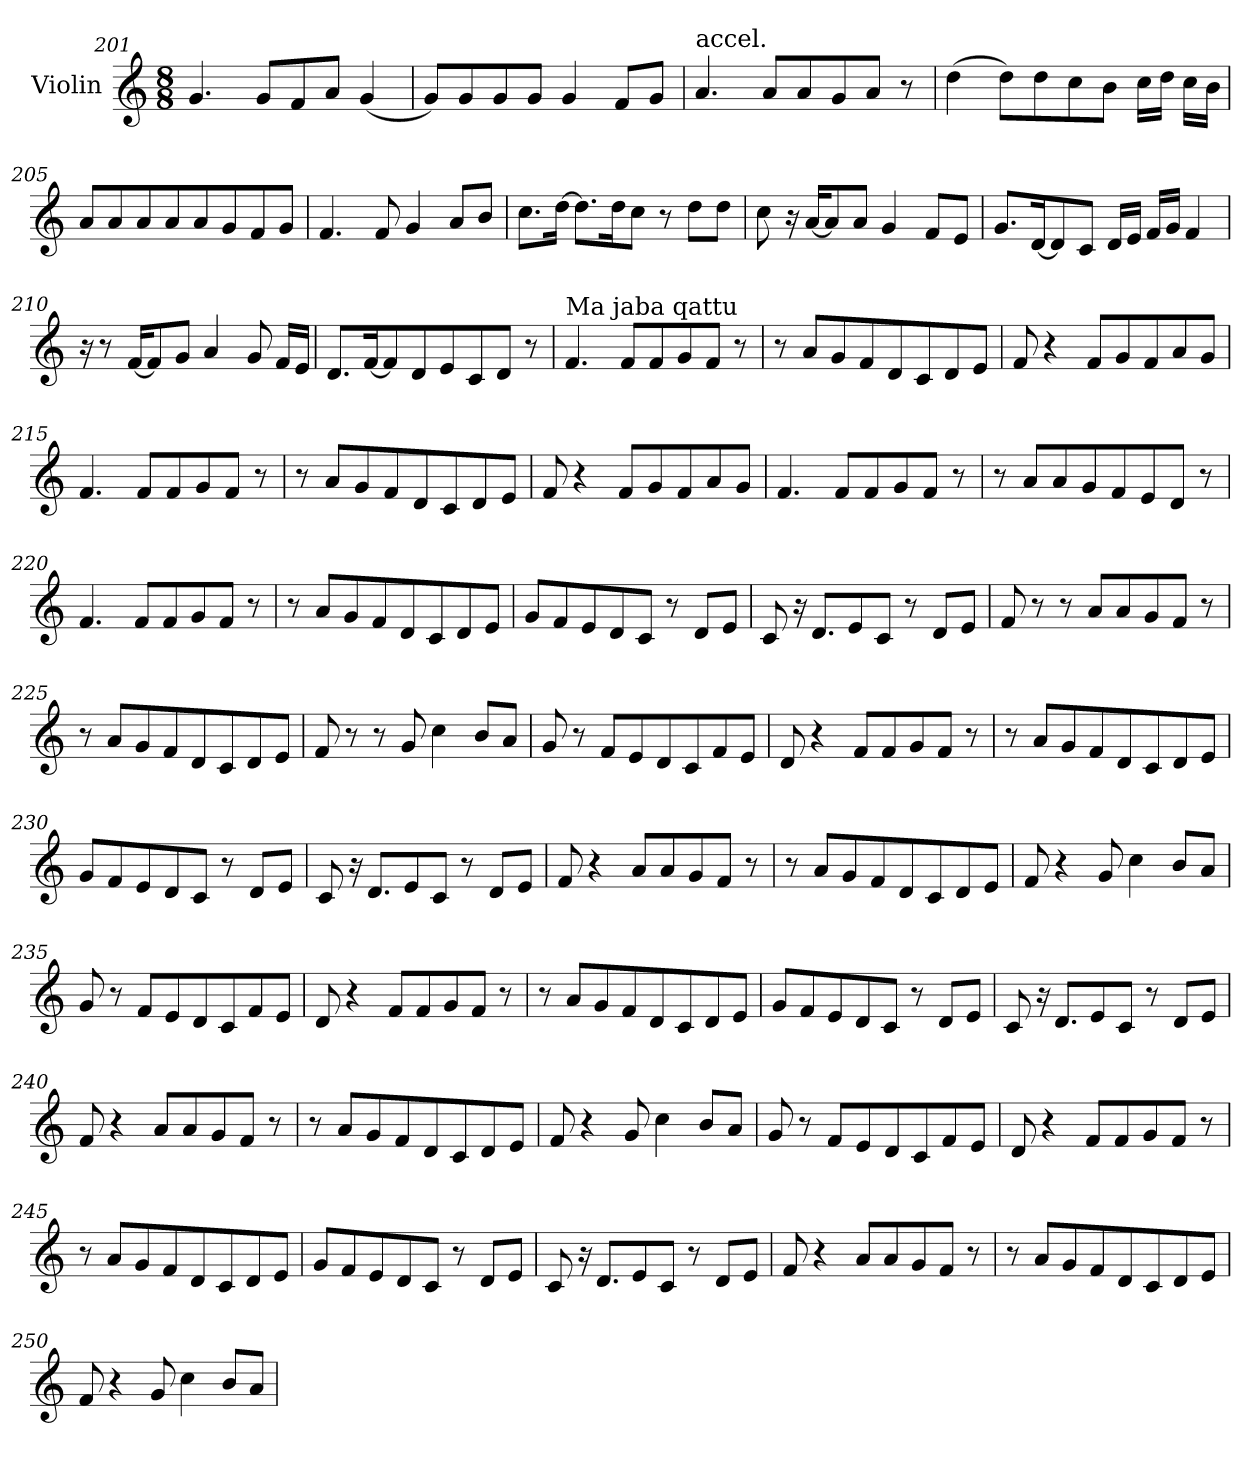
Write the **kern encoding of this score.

**kern
*part1
*staff1
*I"Violin
*clefG2
*k[]
*C:
*M8/8
=201
4.g/
8g/L
8f/
8a/J
(4g/
!!LO:PB:g=z
=202
8g/L)
8g/
8g/
8g/J
4g/
8f/L
8g/J
!!LO:PB:g=z
=203
!LO:TX:a:t=accel.
4.a/
8a/L
8a/
8g/
8a/J
8r
=204
(4dd\
8dd\L)
8dd\
8cc\
8b\J
16cc\LL
16dd\JJ
16cc\LL
16b\JJ
=205
8a/L
8a/
8a/
8a/
8a/
8g/
8f/
8g/J
!!LO:PB:g=z
=206
4.f/
8f/
4g/
8a/L
8b/J
!!LO:PB:g=z
=207
8.cc\L
[16dd\Jk
8.dd\L]
16dd\K
8cc\J
8r
8dd\L
8dd\J
=208
8cc\
16r
[16a/KL
8a/]
8a/J
4g/
8f/L
8e/J
=209
8.g/L
[16d/K
8d/]
8c/J
16d/LL
16e/JJ
16f/LL
16g/JJ
4f/
!!LO:PB:g=z
=210
16r
8r
[16f/KL
8f/]
8g/J
4a/
8g/
16f/LL
16e/JJ
!!LO:PB:g=z
=211
8.d/L
[16f/K
8f/]
8d/
8e/
8c/
8d/J
8r
=212
!LO:TX:a:t=Ma jaba qattu
4.f/
8f/L
8f/
8g/
8f/J
8r
=213
*MM85
8r
8a/L
8g/
8f/
8d/
8c/
8d/
8e/J
!!LO:PB:g=z
=214
8f/
4r
8f/L
8g/
8f/
8a/
8g/J
!!LO:PB:g=z
=215
4.f/
8f/L
8f/
8g/
8f/J
8r
=216
8r
8a/L
8g/
8f/
8d/
8c/
8d/
8e/J
=217
8f/
4r
8f/L
8g/
8f/
8a/
8g/J
!!LO:PB:g=z
=218
4.f/
8f/L
8f/
8g/
8f/J
8r
!!LO:PB:g=z
=219
8r
8a/L
8a/
8g/
8f/
8e/
8d/J
8r
=220
4.f/
8f/L
8f/
8g/
8f/J
8r
=221
8r
8a/L
8g/
8f/
8d/
8c/
8d/
8e/J
!!LO:PB:g=z
=222
8g/L
8f/
8e/
8d/
8c/J
8r
8d/L
8e/J
!!LO:PB:g=z
=223
8c/
16r
8.d/L
8e/
8c/J
8r
8d/L
8e/J
=224
8f/
8r
8r
8a/L
8a/
8g/
8f/J
8r
=225
8r
8a/L
8g/
8f/
8d/
8c/
8d/
8e/J
!!LO:PB:g=z
=226
8f/
8r
8r
8g/
4cc\
8b/L
8a/J
=227
8g/
8r
8f/L
8e/
8d/
8c/
8f/
8e/J
=228
8d/
4r
8f/L
8f/
8g/
8f/J
8r
=229
8r
8a/L
8g/
8f/
8d/
8c/
8d/
8e/J
!!LO:PB:g=z
=230
8g/L
8f/
8e/
8d/
8c/J
8r
8d/L
8e/J
!!LO:PB:g=z
=231
8c/
16r
8.d/L
8e/
8c/J
8r
8d/L
8e/J
=232
8f/
4r
8a/L
8a/
8g/
8f/J
8r
=233
8r
8a/L
8g/
8f/
8d/
8c/
8d/
8e/J
!!LO:PB:g=z
=234
8f/
4r
8g/
4cc\
8b/L
8a/J
!!LO:PB:g=z
=235
8g/
8r
8f/L
8e/
8d/
8c/
8f/
8e/J
=236
8d/
4r
8f/L
8f/
8g/
8f/J
8r
=237
8r
8a/L
8g/
8f/
8d/
8c/
8d/
8e/J
!!LO:PB:g=z
=238
8g/L
8f/
8e/
8d/
8c/J
8r
8d/L
8e/J
!!LO:PB:g=z
=239
8c/
16r
8.d/L
8e/
8c/J
8r
8d/L
8e/J
=240
8f/
4r
8a/L
8a/
8g/
8f/J
8r
=241
8r
8a/L
8g/
8f/
8d/
8c/
8d/
8e/J
!!LO:PB:g=z
=242
8f/
4r
8g/
4cc\
8b/L
8a/J
!!LO:PB:g=z
=243
8g/
8r
8f/L
8e/
8d/
8c/
8f/
8e/J
=244
8d/
4r
8f/L
8f/
8g/
8f/J
8r
=245
8r
8a/L
8g/
8f/
8d/
8c/
8d/
8e/J
!!LO:PB:g=z
=246
8g/L
8f/
8e/
8d/
8c/J
8r
8d/L
8e/J
!!LO:PB:g=z
=247
8c/
16r
8.d/L
8e/
8c/J
8r
8d/L
8e/J
=248
8f/
4r
8a/L
8a/
8g/
8f/J
8r
=249
8r
8a/L
8g/
8f/
8d/
8c/
8d/
8e/J
!!LO:PB:g=z
=250
8f/
4r
8g/
4cc\
8b/L
8a/J
=
*-
